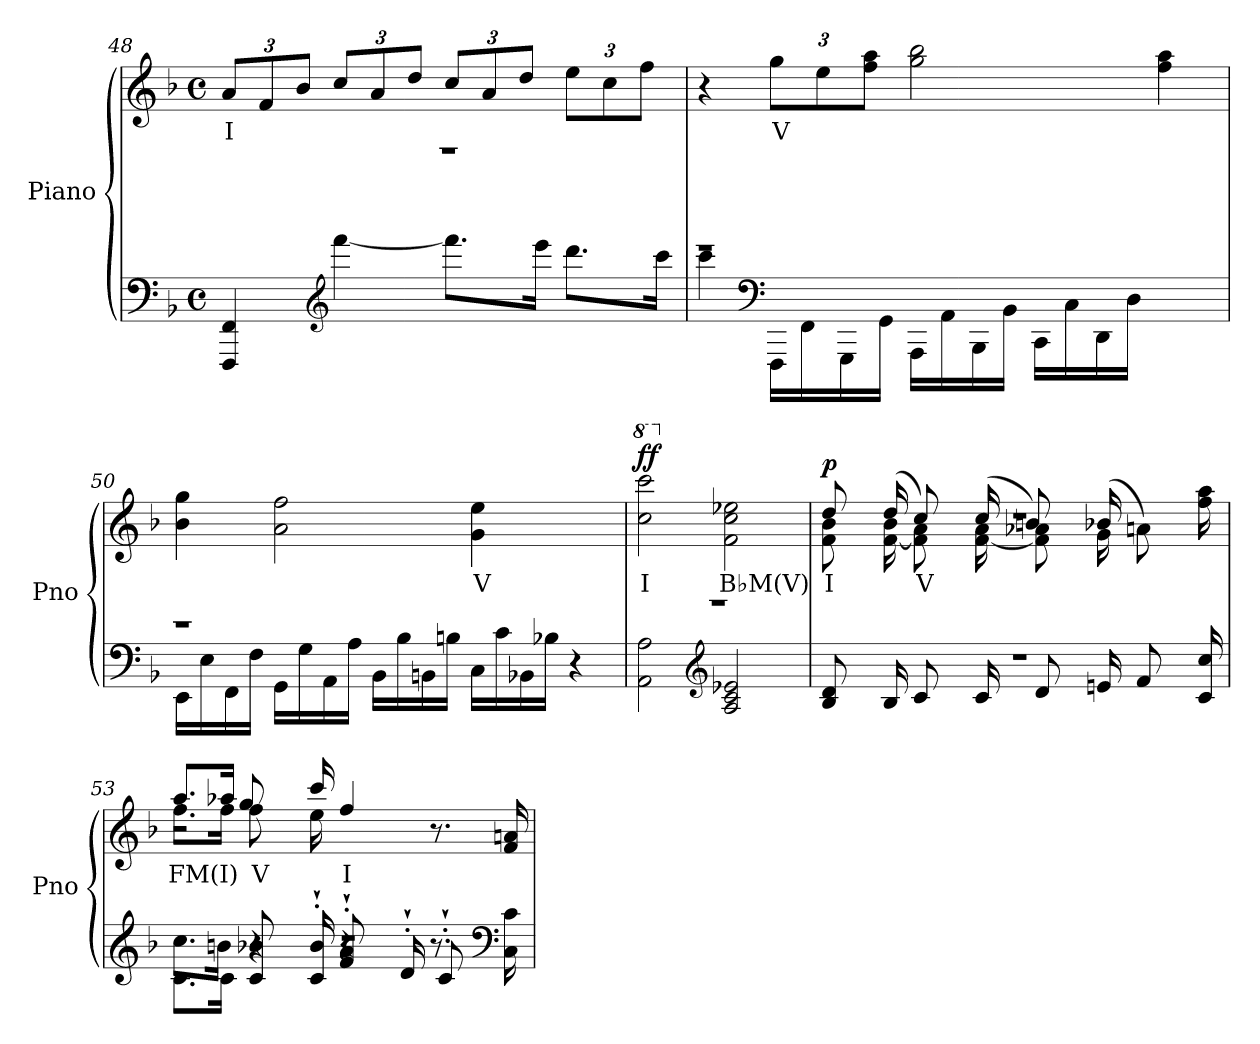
**kern	**kern	**text	**dynam
*part1	*part1	*part1	*part1
*staff2	*staff1	*staff1	*staff1/2
*I"Piano	*	*	*
*I'Pno	*	*	*
*clefF4	*clefG2	*	*
*k[b-]	*k[b-]	*	*
*M4/4	*M4/4	*	*
*met(c)	*met(c)	*	*
=48	=48	=48	=48
*^	*	*	*
*	*	*Xbrackettup	*	*
!	!	!	!LO:LY:b	!
1r	4FFF/ 4FF/	12a/L	I	.
.	.	12f/	.	.
.	.	12b-/J	.	.
*clefG2	*	*	*	*
.	[4fff\	12cc/L	.	.
.	.	12a/	.	.
.	.	12dd/J	.	.
.	8.fff\L]	12cc/L	.	.
.	.	12a/	.	.
.	.	12dd/J	.	.
.	16eee\Jk	.	.	.
.	8.ddd\L	12ee\L	.	.
.	.	12cc\	.	.
.	.	12ff\J	.	.
.	16ccc\Jk	.	.	.
!!LO:LB:g=z
=49	=49	=49	=49	=49
1r	4ccc\	4r	.	.
*clefF4	*	*	*	*
!	!	!	!LO:LY:b	!
.	16FFF\LL	12gg\L	V	.
.	16FF\	.	.	.
.	.	12ee\	.	.
.	16GGG\	.	.	.
.	.	12ff\ 12aa\J	.	.
.	16GG\JJ	.	.	.
.	16AAA\LL	2gg\ 2bb-\	.	.
.	16AA\	.	.	.
.	16BBB-\	.	.	.
.	16BB-\JJ	.	.	.
.	16CC\LL	.	.	.
.	16C\	.	.	.
.	16DD\	.	.	.
.	16D\JJ	.	.	.
4ryy	4ryy	4ff\ 4aa\	.	.
!!LO:PB:g=z
=50	=50	=50	=50	=50
1r	16EE\LL	4b-\ 4gg\	.	.
.	16E\	.	.	.
.	16FF\	.	.	.
.	16F\JJ	.	.	.
.	16GG\LL	2a\ 2ff\	.	.
.	16G\	.	.	.
.	16AA\	.	.	.
.	16A\JJ	.	.	.
.	16BB-\LL	.	.	.
.	16B-\	.	.	.
.	16BBn\	.	.	.
.	16Bn\JJ	.	.	.
!	!	!	!LO:LY:b	!
.	16C\LL	4g\ 4ee\	V	.
.	16c\	.	.	.
.	16BB-X\	.	.	.
.	16B-X\JJ	.	.	.
4r	4ryy	4ryy	.	.
=51	=51	=51	=51	=51
*	*	*8va	*	*
!	!	!	!LO:LY:b	!LO:DY:b
1r	2AA\ 2A\	2ccc\ 2cccc\	I	ff
*clefG2	*	*	*	*
*	*	*X8va	*	*
!	!	!	!LO:LY:b	!
.	2A/ 2c/ 2e-X/	2f\ 2cc\ 2ee-X\	B♭M(V)	.
=52	=52	=52	=52	=52
*	*^	*^	*	*
!	!	!	!	!	!LO:LY:b	!LO:DY:b
*	*	*	*	*^	*	*
1r	1r	8B-/ 8d/	1r	8f\ 8b-\	8dd/	I	p
.	.	16ryy	.	16ryy	16ryy	.	.
.	.	16B-/	.	[16f\ 16b-\	(>16dd/	.	.
!	!	!	!	!	!	!LO:LY:b	!
.	.	8c/	.	8f\] 8a\	8cc/)	V	.
.	.	16ryy	.	16ryy	16ryy	.	.
.	.	16c/	.	[16f\ 16a\	(>16cc/	.	.
.	.	8d/	.	8f\] 8a-X\	8bn/)	.	.
.	.	16ryy	.	16ryy	16ryy	.	.
.	.	16en/	.	16g\	(>16b-X/	.	.
.	.	8f/	.	4ryy	8an\)	.	.
.	.	16ryy	.	.	16ryy	.	.
.	.	16c/ 16cc/	.	.	16ff\ 16aa\	.	.
!!LO:LB:g=z	!!	!!
=53	=53	=53	=53	=53	=53	=53	=53
!	!	!	!	!	!	!LO:LY:b	!
1r	8.c\L	8.cc\L	2r	8.ff\L	8.aa/L	FM(I)	.
.	16c\Jk	16bn\Jk	.	16ff\Jk	16aa-X/Jk	.	.
!	!	!	!	!	!	!LO:LY:b	!
.	4r	8c/ 8b-X/	.	8ff\	8gg/	V	.
.	.	16ryy	.	16ryy	16ryy	.	.
.	.	16c/'` 16b-/'`	.	16ee\	16ccc/	.	.
!	!	!	!	!	!	!LO:LY:b	!
.	4r	8f/'` 8a/'`	4ff/	2ryy	2ryy	I	.
.	.	16ryy	.	.	.	.	.
.	.	16d'`/	.	.	.	.	.
.	8.r	8c'`/	8.r	.	.	.	.
.	.	8ryy	.	.	.	.	.
*clefF4	*	*	*	*	*	*	*
.	16C\ 16c\	.	16f/ 16an/	.	.	.	.
*v	*v	*v	*	*	*	*	*
*	*v	*v	*v	*	*
=	=	=	=
*-	*-	*-	*-
